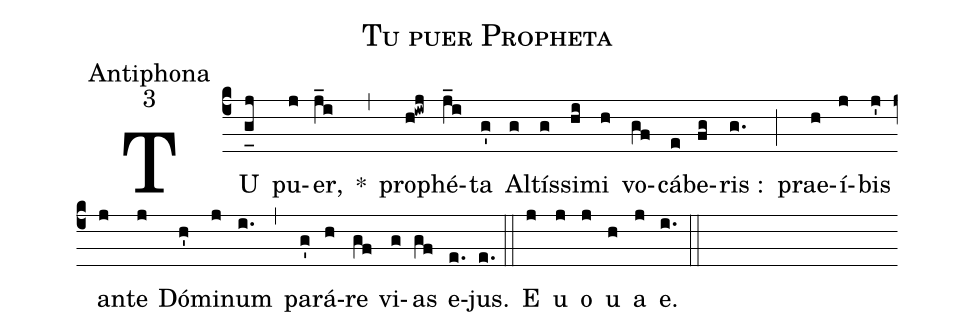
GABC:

name:Tu puer Propheta;
office-part:Antiphona;
mode:3;
%%
(c4) TU(g_[uh:l]j) pu(j)er,(j_i) *(,) pro(h!iwj)phé(j_i)ta(g') Al(g)tís(g)si(hi)mi(h) vo(gf)cá(e)be(fg)ris :(g.) (;) prae(h)í(j)bis(j') an(j)te(j) Dó(h')mi(j)num(i.) (,) pa(g')rá(h)re(gf) vi(g)as(gf) e(e.)jus.(e.) (::) <eu>E(j) u(j) o(j) u(h) a(j) e.</eu>(i.) (::)
